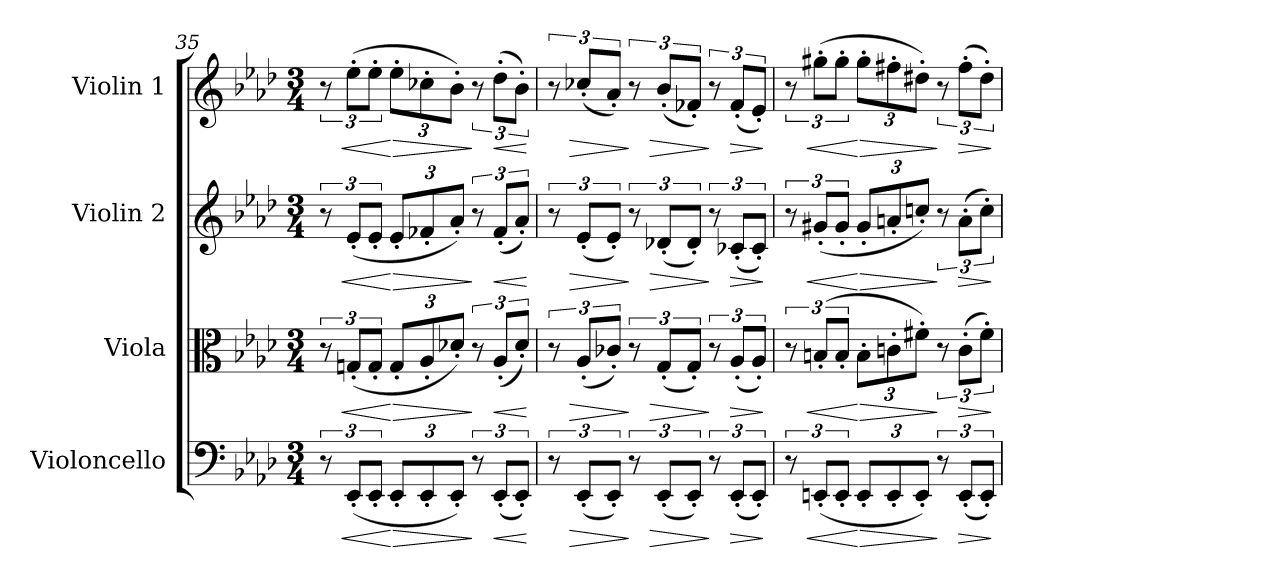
**kern	**dynam	**kern	**dynam	**kern	**dynam	**kern	**dynam
*part4	*part4	*part3	*part3	*part2	*part2	*part1	*part1
*staff4	*staff4	*staff3	*staff3	*staff2	*staff2	*staff1	*staff1
*I"Violoncello	*	*I"Viola	*	*I"Violin 2	*	*I"Violin 1	*
*I'Vc	*	*I'Vla	*	*I'Vln	*	*I'Vln	*
*clefF4	*	*clefC3	*	*clefG2	*	*clefG2	*
*k[b-e-a-d-]	*	*k[b-e-a-d-]	*	*k[b-e-a-d-]	*	*k[b-e-a-d-]	*
*M3/4	*	*M3/4	*	*M3/4	*	*M3/4	*
=35	=35	=35	=35	=35	=35	=35	=35
12r	.	12r	.	12r	.	12r	.
!	!LO:HP:b	!	!LO:HP:b	!	!LO:HP:b	!	!LO:HP:b
(12EE-'/L	<	(12Gn'/L	<	(12e-'/L	<	(12ee-'\L	<
12EE-'/J	.	12G'/J	.	12e-'/J	.	12ee-'\J	.
*Xbrackettup	*	*	*	*	*	*	*
!	!LO:HP:n=1:b	!	!	!	!	!	!
*	*	*Xbrackettup	*	*	*	*	*
!	!	!	!LO:HP:n=1:b	!	!	!	!
*	*	*	*	*Xbrackettup	*	*	*
!	!	!	!	!	!LO:HP:n=1:b	!	!
*	*	*	*	*	*	*Xbrackettup	*
!	!	!	!	!	!	!	!LO:HP:n=1:b
12EE-'/L	[ >	12G'/L	[ >	12e-'/L	[ >	12ee-'\L	[ >
12EE-'/	.	12A-'/	.	12f-X'/	.	12cc-X'\	.
12EE-'/J)	.	12d-X'/J)	.	12a-'/J)	.	12b-'\J)	.
*brackettup	*	*brackettup	*	*brackettup	*	*brackettup	*
12r	]	12r	]	12r	]	12r	]
!	!LO:HP:b	!	!LO:HP:b	!	!LO:HP:b	!	!LO:HP:b
(12EE-'/L	<	(12A-'/L	<	(12f-'/L	<	(12dd-'\L	<
12EE-'/J)	.	12d-'/J)	.	12a-'/J)	.	12b-'\J)	.
.	[	.	[	.	[	.	[
!!LO:LB:g=z
=36	=36	=36	=36	=36	=36	=36	=36
12r	.	12r	.	12r	.	12r	.
!	!LO:HP:b	!	!LO:HP:b	!	!LO:HP:b	!	!LO:HP:b
(12EE-'/L	>	(12A-'/L	>	(12e-'/L	>	(12cc-X'/L	>
12EE-'/J)	.	12c-X'/J)	.	12e-'/J)	.	12a-'/J)	.
12r	]	12r	]	12r	]	12r	]
!	!LO:HP:b	!	!LO:HP:b	!	!LO:HP:b	!	!LO:HP:b
(12EE-'/L	>	(12G'/L	>	(12d-X'/L	>	(12b-'/L	>
12EE-'/J)	.	12G'/J)	.	12d-'/J)	.	12f-X'/J)	.
12r	]	12r	]	12r	]	12r	]
!	!LO:HP:b	!	!LO:HP:b	!	!LO:HP:b	!	!LO:HP:b
(12EE-'/L	>	(12A-'/L	>	(12c-X'/L	>	(12f-'/L	>
12EE-'/J)	.	12A-'/J)	.	12c-'/J)	.	12e-'/J)	.
.	]	.	]	.	]	.	]
=37	=37	=37	=37	=37	=37	=37	=37
12r	.	12r	.	12r	.	12r	.
!	!LO:HP:b	!	!LO:HP:b	!	!LO:HP:b	!	!LO:HP:b
(12EEn'/L	<	(12Bn'/L	<	(12g#X'/L	<	(12gg#X'\L	<
12EE'/J	.	12B'/J	.	12g#'/J	.	12gg#'\J	.
*Xbrackettup	*	*	*	*	*	*	*
!	!LO:HP:n=1:b	!	!	!	!	!	!
*	*	*Xbrackettup	*	*	*	*	*
!	!	!	!LO:HP:n=1:b	!	!	!	!
*	*	*	*	*Xbrackettup	*	*	*
!	!	!	!	!	!LO:HP:n=1:b	!	!
*	*	*	*	*	*	*Xbrackettup	*
!	!	!	!	!	!	!	!LO:HP:n=1:b
12EE'/L	[ >	12B'\L	[ >	12g#'/L	[ >	12gg#'\L	[ >
12EE'/	.	12cn'\	.	12an'/	.	12ff#X'\	.
12EE'/J)	.	12f#X'\J)	.	12ccn'/J)	.	12dd#X'\J)	.
*brackettup	*	*brackettup	*	*brackettup	*	*brackettup	*
12r	]	12r	]	12r	]	12r	]
!	!LO:HP:b	!	!LO:HP:b	!	!LO:HP:b	!	!LO:HP:b
(12EE'/L	>	(12c'\L	>	(12a'\L	>	(12ff#'\L	>
12EE'/J)	.	12f#'\J)	.	12cc'\J)	.	12dd#'\J)	.
.	]	.	]	.	]	.	]
=	=	=	=	=	=	=	=
*-	*-	*-	*-	*-	*-	*-	*-
